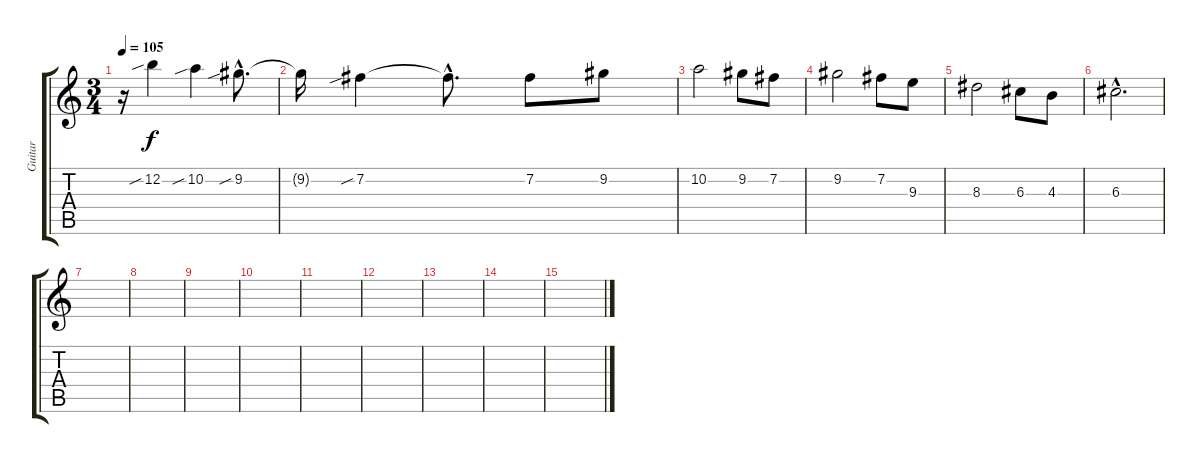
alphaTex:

\track ("Guitar" "Guitar") {instrument overdrivenguitar}
\staff {score tabs}
\tuning (E4 B3 G3 D3 A2 E2) {hide}
\ts (3 4)
\tempo 105
\clef g2
\ks c
r.16{dy f} 12.2{sib}.4 10.2{sib}.4 9.2{sib hac}.8{d} |
9.2{t}.16 7.2{sib}.4 7.2{hac t}.8{d} 7.2.8 9.2.8 |
10.2.2 9.2.8 7.2.8 |
9.2.2 7.2.8 9.3.8 |
8.3.2 6.3.8 4.3.8 |
6.3{hac}.2{d} |
\section ("" "")
|
|
|
|
|
|
|
|
\section ("" "")
